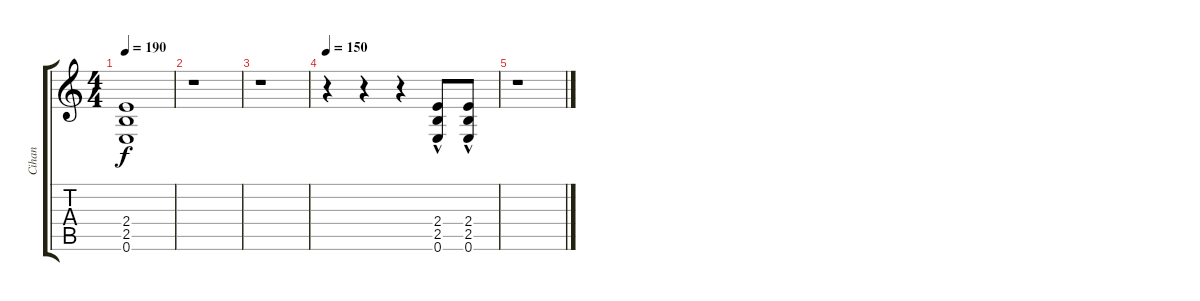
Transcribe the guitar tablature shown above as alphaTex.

\track ("Cihan" "Cihan") {instrument distortionguitar}
\staff {score tabs}
\tuning (E4 B3 G3 D3 A2 E2) {hide}
\ts (4 4)
\tempo 190
\clef g2
\ks c
(2.4 2.5 0.6).1{dy f} |
r.1 |
r.1 |
\tempo 150
r.4 r.4 r.4 (2.4{hac} 2.5 0.6).8 (2.4{hac} 2.5 0.6).8 |
r.1
